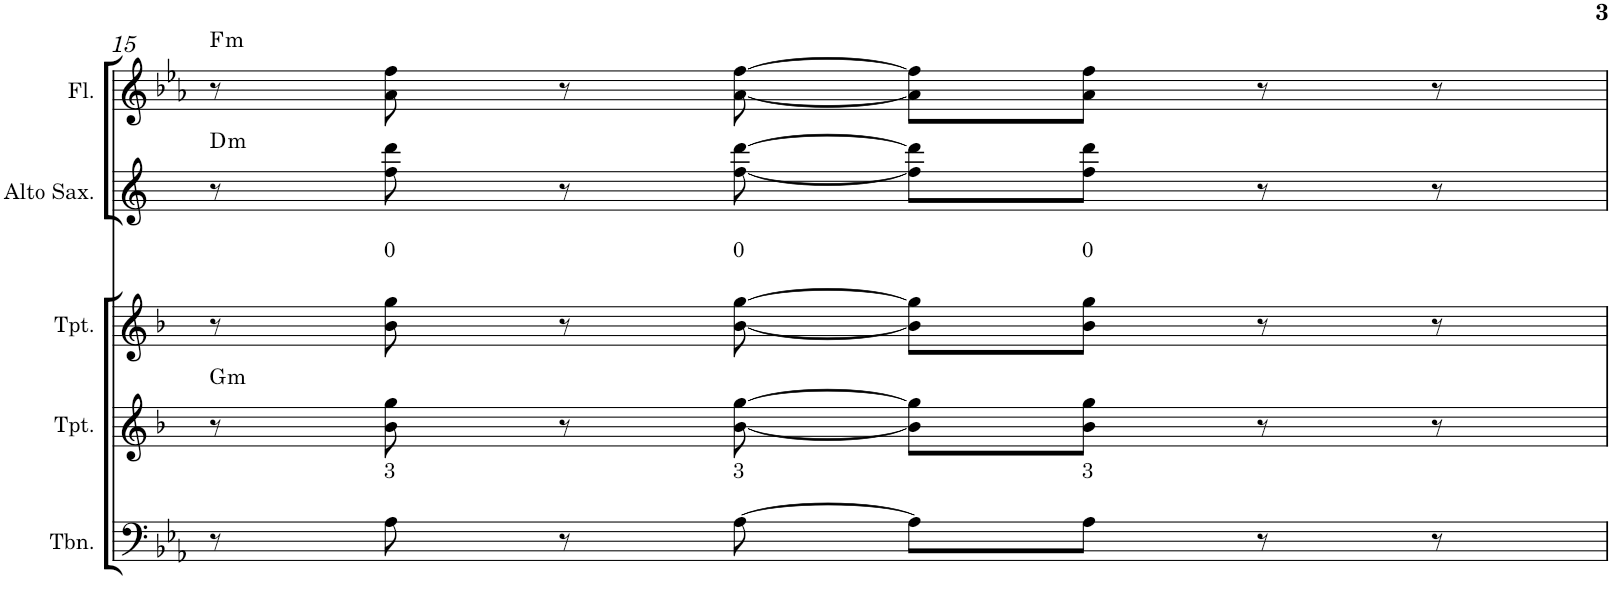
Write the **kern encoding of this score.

**kern	**kern	**harte	**kern	**kern	**harte	**kern	**harte
*part5	*part4	*part4	*part3	*part2	*part2	*part1	*part1
*staff5	*staff4	*	*staff3	*staff2	*	*staff1	*
*I"C clavF	*I"Bb	*	*I"Bb - Pirata	*I"Eb	*	*I"C clavG	*
!!LO:PB:g=z
*clefF4	*clefG2	*	*clefG2	*clefG2	*	*clefG2	*
*	*Trd1c2	*	*Trd1c2	*Trd5c9	*	*	*
*k[b-e-a-]	*k[b-]	*	*k[b-]	*k[]	*	*k[b-e-a-]	*
*E-:	*F:	*	*F:	*	*	*E-:	*
*M4/4	*M4/4	*	*M4/4	*M4/4	*	*M4/4	*
=15	=15	=15	=15	=15	=15	=15	=15
!	!	!LO:H:kt=m	!	!	!LO:H:kt=m	!	!LO:H:kt=m
8r	8r	G:min	8r	8r	D:min	8r	F:min
!	!	!	!LO:TX:a:t=0	!	!	!	!
!LO:TX:a:t=3	!	!	!	!	!	!	!
8A-\	8b-\ 8gg\	.	8b-\ 8gg\	8ff\ 8ddd\	.	8a-\ 8ff\	.
8r	8r	.	8r	8r	.	8r	.
!	!	!	!LO:TX:a:t=0	!	!	!	!
!LO:TX:a:t=3	!	!	!	!	!	!	!
[>8A-\	[<8b-\ [>8gg\	.	[<8b-\ [>8gg\	[<8ff\ [>8ddd\	.	[<8a-\ [>8ff\	.
8A-\L]	8b-\] 8gg\]L	.	8b-\] 8gg\]L	8ff\] 8ddd\]L	.	8a-\] 8ff\]L	.
!	!	!	!LO:TX:a:t=0	!	!	!	!
!LO:TX:a:t=3	!	!	!	!	!	!	!
8A-\J	8b-\ 8gg\J	.	8b-\ 8gg\J	8ff\ 8ddd\J	.	8a-\ 8ff\J	.
8r	8r	.	8r	8r	.	8r	.
8r	8r	.	8r	8r	.	8r	.
=	=	=	=	=	=	=	=
*-	*-	*-	*-	*-	*-	*-	*-
